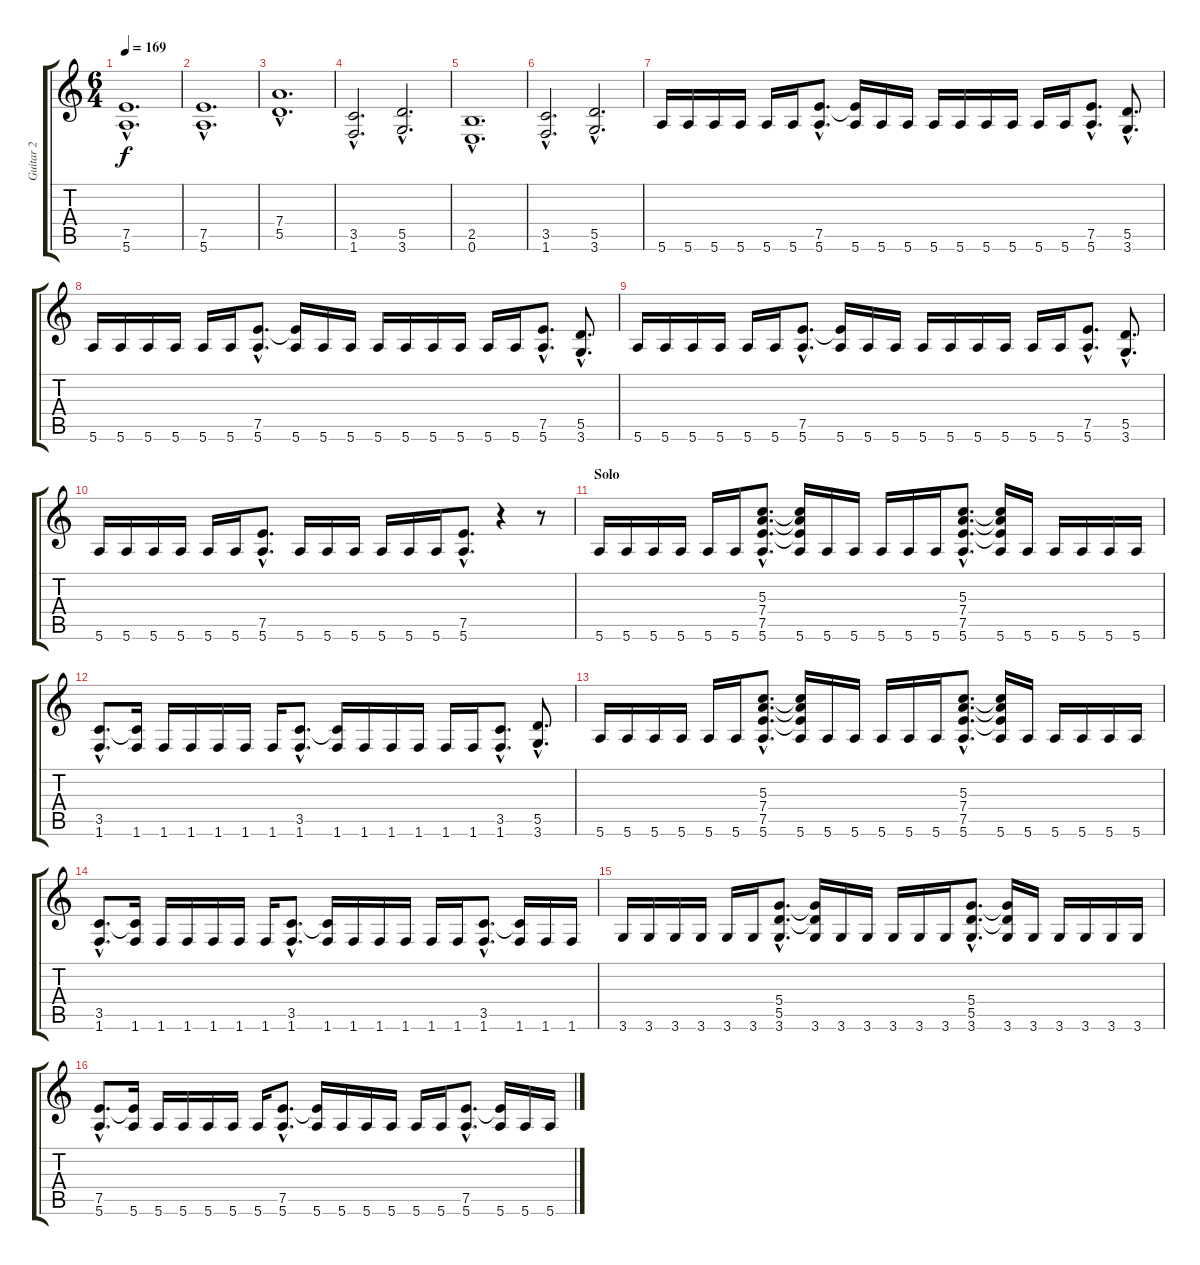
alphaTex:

\track ("Guitar 2" "Guitar 2") {instrument distortionguitar}
\staff {score tabs}
\tuning (E4 B3 G3 D3 A2 E2) {hide}
\ts (6 4)
\tempo 169
\clef g2
\ks c
(7.5{hac} 5.6{hac}).1{d dy f} |
(7.5{hac} 5.6{hac}).1{d} |
(7.4{hac} 5.5{hac}).1{d} |
(3.5{hac} 1.6{hac}).2{d} (5.5{hac} 3.6{hac}).2{d} |
(2.5{hac} 0.6{hac}).1{d} |
(3.5{hac} 1.6{hac}).2{d} (5.5{hac} 3.6{hac}).2{d} |
5.6.16 5.6.16 5.6.16 5.6.16 5.6.16 5.6.16 (7.5{hac} 5.6{hac}).8{d} (7.5{t} 5.6).16 5.6.16 5.6.16 5.6.16 5.6.16 5.6.16 5.6.16 5.6.16 5.6.16 (7.5{hac} 5.6{hac}).8{d} (5.5{hac} 3.6{hac}).8{d} |
5.6.16 5.6.16 5.6.16 5.6.16 5.6.16 5.6.16 (7.5{hac} 5.6{hac}).8{d} (7.5{t} 5.6).16 5.6.16 5.6.16 5.6.16 5.6.16 5.6.16 5.6.16 5.6.16 5.6.16 (7.5{hac} 5.6{hac}).8{d} (5.5{hac} 3.6{hac}).8{d} |
5.6.16 5.6.16 5.6.16 5.6.16 5.6.16 5.6.16 (7.5{hac} 5.6{hac}).8{d} (7.5{t} 5.6).16 5.6.16 5.6.16 5.6.16 5.6.16 5.6.16 5.6.16 5.6.16 5.6.16 (7.5{hac} 5.6{hac}).8{d} (5.5{hac} 3.6{hac}).8{d} |
5.6.16 5.6.16 5.6.16 5.6.16 5.6.16 5.6.16 (7.5{hac} 5.6{hac}).8{d} 5.6.16 5.6.16 5.6.16 5.6.16 5.6.16 5.6.16 (7.5{hac} 5.6{hac}).8{d} r.4 r.8 |
\section ("" "Solo")
5.6.16 5.6.16 5.6.16 5.6.16 5.6.16 5.6.16 (5.3{hac} 7.4{hac} 7.5{hac} 5.6{hac}).8{d} (5.3{t} 7.4{t} 7.5{t} 5.6).16 5.6.16 5.6.16 5.6.16 5.6.16 5.6.16 (5.3{hac} 7.4{hac} 7.5{hac} 5.6{hac}).8{d} (5.3{t} 7.4{t} 7.5{t} 5.6).16 5.6.16 5.6.16 5.6.16 5.6.16 5.6.16 |
(3.5{hac} 1.6{hac}).8{d} (3.5{t} 1.6).16 1.6.16 1.6.16 1.6.16 1.6.16 1.6.16 (3.5{hac} 1.6{hac}).8{d} (3.5{t} 1.6).16 1.6.16 1.6.16 1.6.16 1.6.16 1.6.16 (3.5{hac} 1.6{hac}).8{d} (5.5{hac} 3.6{hac}).8{d} |
5.6.16 5.6.16 5.6.16 5.6.16 5.6.16 5.6.16 (5.3{hac} 7.4{hac} 7.5{hac} 5.6{hac}).8{d} (5.3{t} 7.4{t} 7.5{t} 5.6).16 5.6.16 5.6.16 5.6.16 5.6.16 5.6.16 (5.3{hac} 7.4{hac} 7.5{hac} 5.6{hac}).8{d} (5.3{t} 7.4{t} 7.5{t} 5.6).16 5.6.16 5.6.16 5.6.16 5.6.16 5.6.16 |
(3.5{hac} 1.6{hac}).8{d} (3.5{t} 1.6).16 1.6.16 1.6.16 1.6.16 1.6.16 1.6.16 (3.5{hac} 1.6{hac}).8{d} (3.5{t} 1.6).16 1.6.16 1.6.16 1.6.16 1.6.16 1.6.16 (3.5{hac} 1.6{hac}).8{d} (3.5{t} 1.6).16 1.6.16 1.6.16 |
3.6.16 3.6.16 3.6.16 3.6.16 3.6.16 3.6.16 (5.4{hac} 5.5{hac} 3.6{hac}).8{d} (5.4{t} 5.5{t} 3.6).16 3.6.16 3.6.16 3.6.16 3.6.16 3.6.16 (5.4{hac} 5.5{hac} 3.6{hac}).8{d} (5.4{t} 5.5{t} 3.6).16 3.6.16 3.6.16 3.6.16 3.6.16 3.6.16 |
(7.5{hac} 5.6{hac}).8{d} (7.5{t} 5.6).16 5.6.16 5.6.16 5.6.16 5.6.16 5.6.16 (7.5{hac} 5.6{hac}).8{d} (7.5{t} 5.6).16 5.6.16 5.6.16 5.6.16 5.6.16 5.6.16 (7.5{hac} 5.6{hac}).8{d} (7.5{t} 5.6).16 5.6.16 5.6.16
